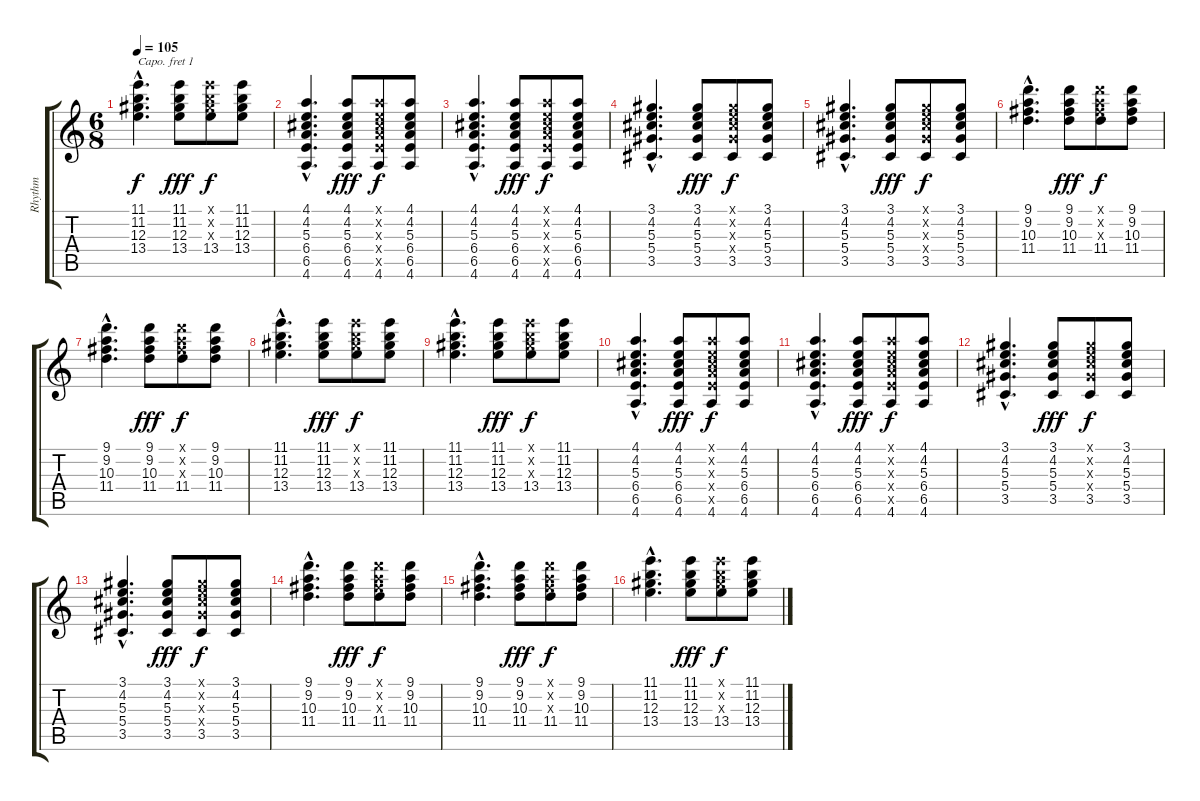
\track ("Rhythm" "Rhythm") {instrument acousticguitarnylon}
\staff {score tabs}
\capo 1
\tuning (E4 B3 G3 D3 A2 E2) {hide}
\ts (6 8)
\tempo 105
\clef g2
\ks c
(11.1{hac} 11.2{hac} 12.3{hac} 13.4{hac}).4{d dy f} (11.1 11.2 12.3 13.4).8{dy fff} (11.1{x} 11.2{x} 12.3{x} 13.4).8{dy f} (11.1 11.2 12.3 13.4).8 |
(4.1{hac} 4.2{hac} 5.3{hac} 6.4{hac} 6.5{hac} 4.6{hac}).4{d} (4.1 4.2 5.3 6.4 6.5 4.6).8{dy fff} (4.1{x} 4.2{x} 5.3{x} 6.4{x} 6.5{x} 4.6).8{dy f} (4.1 4.2 5.3 6.4 6.5 4.6).8 |
(4.1{hac} 4.2{hac} 5.3{hac} 6.4{hac} 6.5{hac} 4.6{hac}).4{d} (4.1 4.2 5.3 6.4 6.5 4.6).8{dy fff} (4.1{x} 4.2{x} 5.3{x} 6.4{x} 6.5{x} 4.6).8{dy f} (4.1 4.2 5.3 6.4 6.5 4.6).8 |
(3.1{hac} 4.2{hac} 5.3{hac} 5.4{hac} 3.5{hac}).4{d} (3.1 4.2 5.3 5.4 3.5).8{dy fff} (3.1{x} 4.2{x} 5.3{x} 5.4{x} 3.5).8{dy f} (3.1 4.2 5.3 5.4 3.5).8 |
(3.1{hac} 4.2{hac} 5.3{hac} 5.4{hac} 3.5{hac}).4{d} (3.1 4.2 5.3 5.4 3.5).8{dy fff} (3.1{x} 4.2{x} 5.3{x} 5.4{x} 3.5).8{dy f} (3.1 4.2 5.3 5.4 3.5).8 |
(9.1{hac} 9.2{hac} 10.3{hac} 11.4{hac}).4{d} (9.1 9.2 10.3 11.4).8{dy fff} (9.1{x} 9.2{x} 10.3{x} 11.4).8{dy f} (9.1 9.2 10.3 11.4).8 |
(9.1{hac} 9.2{hac} 10.3{hac} 11.4{hac}).4{d} (9.1 9.2 10.3 11.4).8{dy fff} (9.1{x} 9.2{x} 10.3{x} 11.4).8{dy f} (9.1 9.2 10.3 11.4).8 |
(11.1{hac} 11.2{hac} 12.3{hac} 13.4{hac}).4{d} (11.1 11.2 12.3 13.4).8{dy fff} (11.1{x} 11.2{x} 12.3{x} 13.4).8{dy f} (11.1 11.2 12.3 13.4).8 |
(11.1{hac} 11.2{hac} 12.3{hac} 13.4{hac}).4{d} (11.1 11.2 12.3 13.4).8{dy fff} (11.1{x} 11.2{x} 12.3{x} 13.4).8{dy f} (11.1 11.2 12.3 13.4).8 |
(4.1{hac} 4.2{hac} 5.3{hac} 6.4{hac} 6.5{hac} 4.6{hac}).4{d} (4.1 4.2 5.3 6.4 6.5 4.6).8{dy fff} (4.1{x} 4.2{x} 5.3{x} 6.4{x} 6.5{x} 4.6).8{dy f} (4.1 4.2 5.3 6.4 6.5 4.6).8 |
(4.1{hac} 4.2{hac} 5.3{hac} 6.4{hac} 6.5{hac} 4.6{hac}).4{d} (4.1 4.2 5.3 6.4 6.5 4.6).8{dy fff} (4.1{x} 4.2{x} 5.3{x} 6.4{x} 6.5{x} 4.6).8{dy f} (4.1 4.2 5.3 6.4 6.5 4.6).8 |
(3.1{hac} 4.2{hac} 5.3{hac} 5.4{hac} 3.5{hac}).4{d} (3.1 4.2 5.3 5.4 3.5).8{dy fff} (3.1{x} 4.2{x} 5.3{x} 5.4{x} 3.5).8{dy f} (3.1 4.2 5.3 5.4 3.5).8 |
(3.1{hac} 4.2{hac} 5.3{hac} 5.4{hac} 3.5{hac}).4{d} (3.1 4.2 5.3 5.4 3.5).8{dy fff} (3.1{x} 4.2{x} 5.3{x} 5.4{x} 3.5).8{dy f} (3.1 4.2 5.3 5.4 3.5).8 |
(9.1{hac} 9.2{hac} 10.3{hac} 11.4{hac}).4{d} (9.1 9.2 10.3 11.4).8{dy fff} (9.1{x} 9.2{x} 10.3{x} 11.4).8{dy f} (9.1 9.2 10.3 11.4).8 |
(9.1{hac} 9.2{hac} 10.3{hac} 11.4{hac}).4{d} (9.1 9.2 10.3 11.4).8{dy fff} (9.1{x} 9.2{x} 10.3{x} 11.4).8{dy f} (9.1 9.2 10.3 11.4).8 |
(11.1{hac} 11.2{hac} 12.3{hac} 13.4{hac}).4{d} (11.1 11.2 12.3 13.4).8{dy fff} (11.1{x} 11.2{x} 12.3{x} 13.4).8{dy f} (11.1 11.2 12.3 13.4).8
